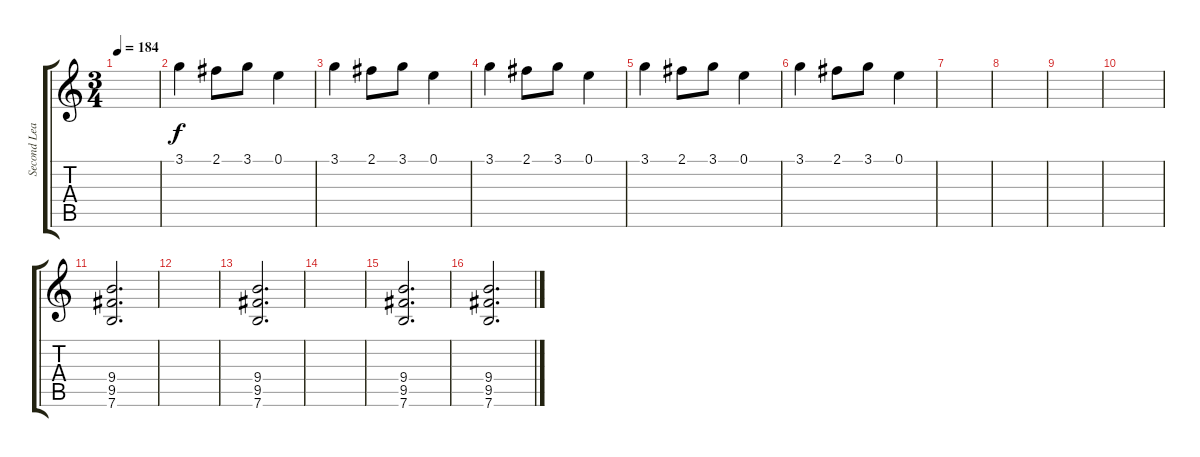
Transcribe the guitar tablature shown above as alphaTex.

\track ("Second Lead Guitar" "Second Lea") {instrument overdrivenguitar}
\staff {score tabs}
\tuning (E4 B3 G3 D3 A2 E2) {hide}
\ts (3 4)
\tempo 184
\clef g2
\ks c
|
3.1.4 2.1.8 3.1.8 0.1.4 |
3.1.4 2.1.8 3.1.8 0.1.4 |
3.1.4 2.1.8 3.1.8 0.1.4 |
3.1.4 2.1.8 3.1.8 0.1.4 |
3.1.4 2.1.8 3.1.8 0.1.4 |
|
|
|
|
(9.4 9.5 7.6).2{d} |
|
(9.4 9.5 7.6).2{d} |
|
(9.4 9.5 7.6).2{d} |
(9.4 9.5 7.6).2{d}
